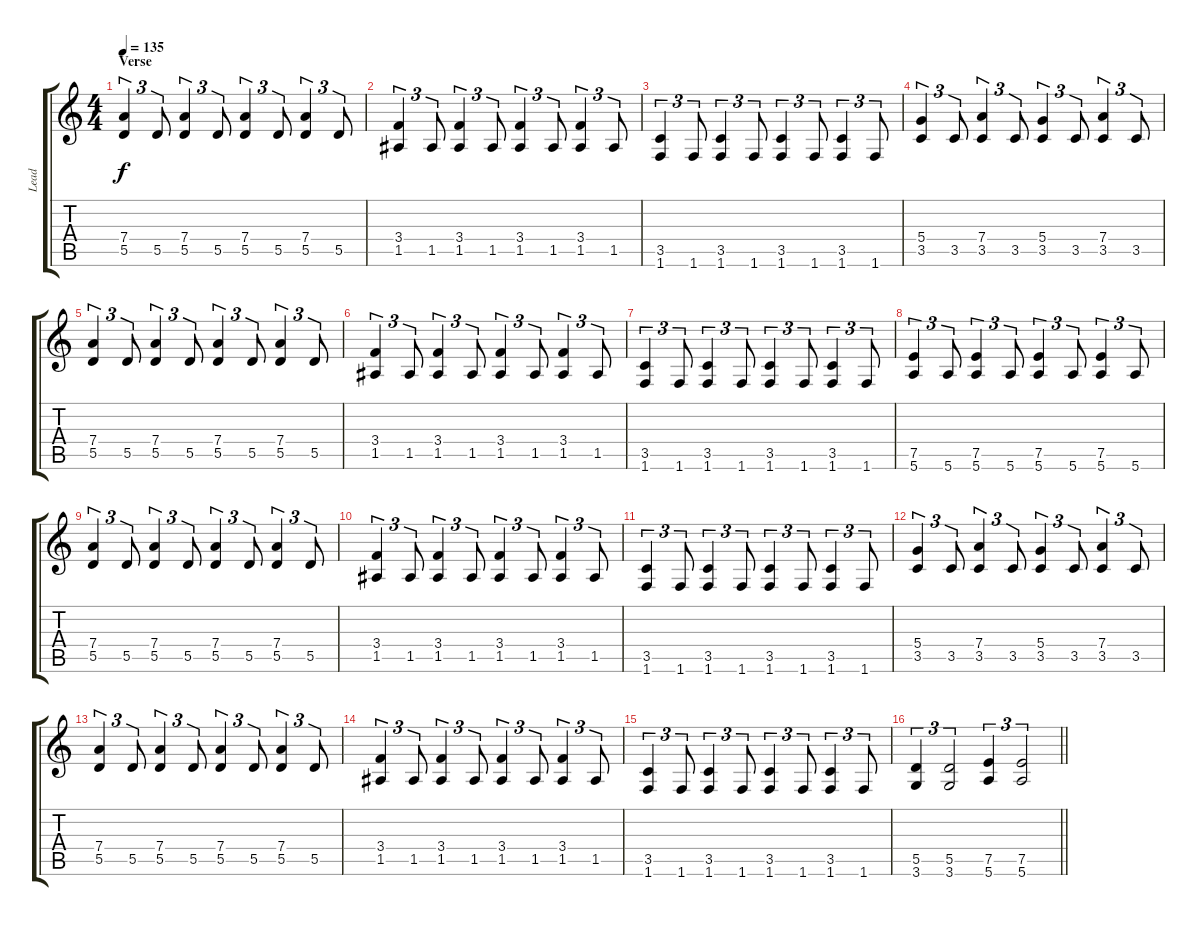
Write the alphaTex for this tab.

\track ("Lead" "Lead") {instrument distortionguitar}
\staff {score tabs}
\tuning (E4 B3 G3 D3 A2 E2) {hide}
\ts (4 4)
\section ("" "Verse")
\tempo 135
\clef g2
\ks c
(7.4 5.5).4{tu (3 2) dy f} 5.5.8{tu (3 2)} (7.4 5.5).4{tu (3 2)} 5.5.8{tu (3 2)} (7.4 5.5).4{tu (3 2)} 5.5.8{tu (3 2)} (7.4 5.5).4{tu (3 2)} 5.5.8{tu (3 2)} |
(3.4 1.5).4{tu (3 2)} 1.5.8{tu (3 2)} (3.4 1.5).4{tu (3 2)} 1.5.8{tu (3 2)} (3.4 1.5).4{tu (3 2)} 1.5.8{tu (3 2)} (3.4 1.5).4{tu (3 2)} 1.5.8{tu (3 2)} |
(3.5 1.6).4{tu (3 2)} 1.6.8{tu (3 2)} (3.5 1.6).4{tu (3 2)} 1.6.8{tu (3 2)} (3.5 1.6).4{tu (3 2)} 1.6.8{tu (3 2)} (3.5 1.6).4{tu (3 2)} 1.6.8{tu (3 2)} |
(5.4 3.5).4{tu (3 2)} 3.5.8{tu (3 2)} (7.4 3.5).4{tu (3 2)} 3.5.8{tu (3 2)} (5.4 3.5).4{tu (3 2)} 3.5.8{tu (3 2)} (7.4 3.5).4{tu (3 2)} 3.5.8{tu (3 2)} |
(7.4 5.5).4{tu (3 2)} 5.5.8{tu (3 2)} (7.4 5.5).4{tu (3 2)} 5.5.8{tu (3 2)} (7.4 5.5).4{tu (3 2)} 5.5.8{tu (3 2)} (7.4 5.5).4{tu (3 2)} 5.5.8{tu (3 2)} |
(3.4 1.5).4{tu (3 2)} 1.5.8{tu (3 2)} (3.4 1.5).4{tu (3 2)} 1.5.8{tu (3 2)} (3.4 1.5).4{tu (3 2)} 1.5.8{tu (3 2)} (3.4 1.5).4{tu (3 2)} 1.5.8{tu (3 2)} |
(3.5 1.6).4{tu (3 2)} 1.6.8{tu (3 2)} (3.5 1.6).4{tu (3 2)} 1.6.8{tu (3 2)} (3.5 1.6).4{tu (3 2)} 1.6.8{tu (3 2)} (3.5 1.6).4{tu (3 2)} 1.6.8{tu (3 2)} |
(7.5 5.6).4{tu (3 2)} 5.6.8{tu (3 2)} (7.5 5.6).4{tu (3 2)} 5.6.8{tu (3 2)} (7.5 5.6).4{tu (3 2)} 5.6.8{tu (3 2)} (7.5 5.6).4{tu (3 2)} 5.6.8{tu (3 2)} |
(7.4 5.5).4{tu (3 2)} 5.5.8{tu (3 2)} (7.4 5.5).4{tu (3 2)} 5.5.8{tu (3 2)} (7.4 5.5).4{tu (3 2)} 5.5.8{tu (3 2)} (7.4 5.5).4{tu (3 2)} 5.5.8{tu (3 2)} |
(3.4 1.5).4{tu (3 2)} 1.5.8{tu (3 2)} (3.4 1.5).4{tu (3 2)} 1.5.8{tu (3 2)} (3.4 1.5).4{tu (3 2)} 1.5.8{tu (3 2)} (3.4 1.5).4{tu (3 2)} 1.5.8{tu (3 2)} |
(3.5 1.6).4{tu (3 2)} 1.6.8{tu (3 2)} (3.5 1.6).4{tu (3 2)} 1.6.8{tu (3 2)} (3.5 1.6).4{tu (3 2)} 1.6.8{tu (3 2)} (3.5 1.6).4{tu (3 2)} 1.6.8{tu (3 2)} |
(5.4 3.5).4{tu (3 2)} 3.5.8{tu (3 2)} (7.4 3.5).4{tu (3 2)} 3.5.8{tu (3 2)} (5.4 3.5).4{tu (3 2)} 3.5.8{tu (3 2)} (7.4 3.5).4{tu (3 2)} 3.5.8{tu (3 2)} |
(7.4 5.5).4{tu (3 2)} 5.5.8{tu (3 2)} (7.4 5.5).4{tu (3 2)} 5.5.8{tu (3 2)} (7.4 5.5).4{tu (3 2)} 5.5.8{tu (3 2)} (7.4 5.5).4{tu (3 2)} 5.5.8{tu (3 2)} |
(3.4 1.5).4{tu (3 2)} 1.5.8{tu (3 2)} (3.4 1.5).4{tu (3 2)} 1.5.8{tu (3 2)} (3.4 1.5).4{tu (3 2)} 1.5.8{tu (3 2)} (3.4 1.5).4{tu (3 2)} 1.5.8{tu (3 2)} |
(3.5 1.6).4{tu (3 2)} 1.6.8{tu (3 2)} (3.5 1.6).4{tu (3 2)} 1.6.8{tu (3 2)} (3.5 1.6).4{tu (3 2)} 1.6.8{tu (3 2)} (3.5 1.6).4{tu (3 2)} 1.6.8{tu (3 2)} |
\barLineRight lightlight
(5.5 3.6).4{tu (3 2)} (5.5 3.6).2{tu (3 2)} (7.5 5.6).4{tu (3 2)} (7.5 5.6).2{tu (3 2)}
